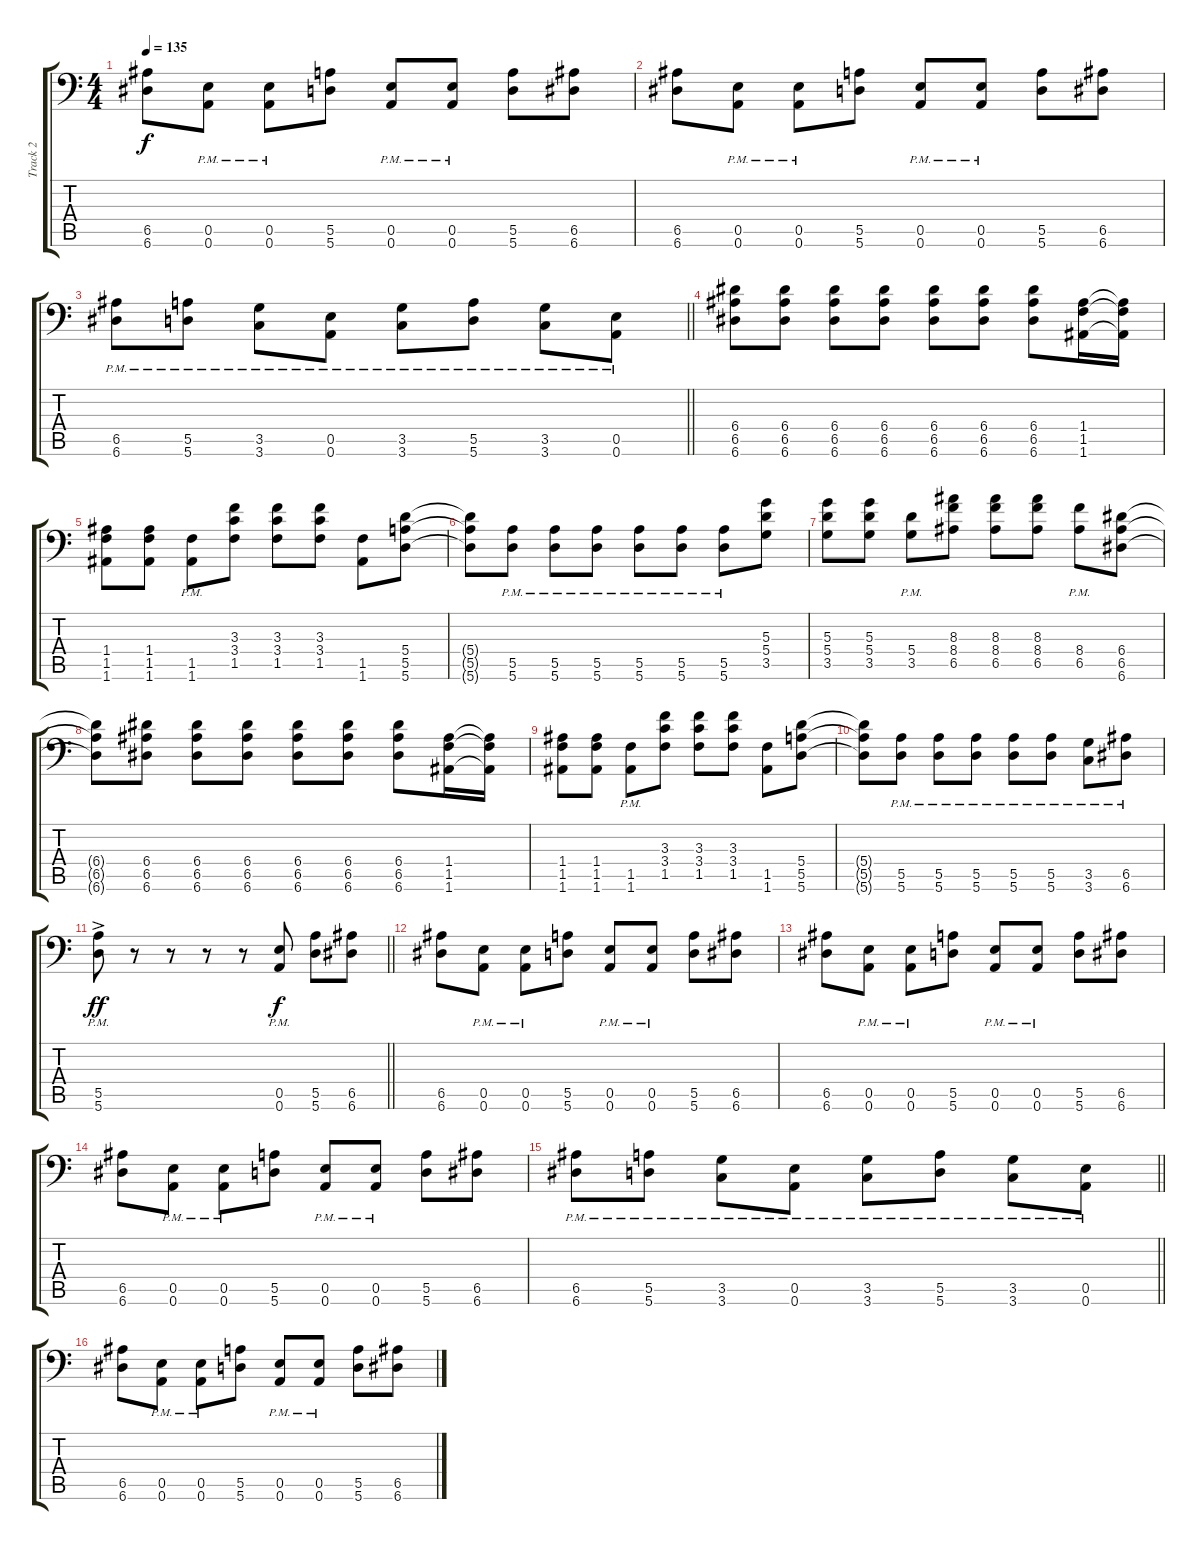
\track ("Track 2" "Track 2") {instrument distortionguitar}
\staff {score tabs}
\tuning (B3 Gb3 D3 A2 E2 A1) {hide}
\ts (4 4)
\tempo 135
\clef f4
\ks c
(6.5 6.6).8{dy f} (0.5{pm} 0.6{pm}).8 (0.5{pm} 0.6{pm}).8 (5.5 5.6).8 (0.5{pm} 0.6{pm}).8 (0.5{pm} 0.6{pm}).8 (5.5 5.6).8 (6.5 6.6).8 |
(6.5 6.6).8 (0.5{pm} 0.6{pm}).8 (0.5{pm} 0.6{pm}).8 (5.5 5.6).8 (0.5{pm} 0.6{pm}).8 (0.5{pm} 0.6{pm}).8 (5.5 5.6).8 (6.5 6.6).8 |
\barLineRight lightlight
(6.5{pm} 6.6{pm}).8 (5.5{pm} 5.6{pm}).8 (3.5{pm} 3.6{pm}).8 (0.5{pm} 0.6{pm}).8 (3.5{pm} 3.6{pm}).8 (5.5{pm} 5.6{pm}).8 (3.5{pm} 3.6{pm}).8 (0.5{pm} 0.6{pm}).8 |
(6.4 6.5 6.6).8 (6.4 6.5 6.6).8 (6.4 6.5 6.6).8 (6.4 6.5 6.6).8 (6.4 6.5 6.6).8 (6.4 6.5 6.6).8 (6.4 6.5 6.6).8 (1.4 1.5 1.6).16 (1.4{t} 1.5{t} 1.6{t}).16 |
(1.4 1.5 1.6).8 (1.4 1.5 1.6).8 (1.5{pm} 1.6{pm}).8 (3.3 3.4 1.5).8 (3.3 3.4 1.5).8 (3.3 3.4 1.5).8 (1.5 1.6).8 (5.4 5.5 5.6).8 |
(5.4{t} 5.5{t} 5.6{t}).8 (5.5{pm} 5.6{pm}).8 (5.5{pm} 5.6{pm}).8 (5.5{pm} 5.6{pm}).8 (5.5{pm} 5.6{pm}).8 (5.5{pm} 5.6{pm}).8 (5.5{pm} 5.6{pm}).8 (5.3 5.4 3.5).8 |
(5.3 5.4 3.5).8 (5.3 5.4 3.5).8 (5.4{pm} 3.5{pm}).8 (8.3 8.4 6.5).8 (8.3 8.4 6.5).8 (8.3 8.4 6.5).8 (8.4{pm} 6.5{pm}).8 (6.4 6.5 6.6).8 |
(6.4{t} 6.5{t} 6.6{t}).8 (6.4 6.5 6.6).8 (6.4 6.5 6.6).8 (6.4 6.5 6.6).8 (6.4 6.5 6.6).8 (6.4 6.5 6.6).8 (6.4 6.5 6.6).8 (1.4 1.5 1.6).16 (1.4{t} 1.5{t} 1.6{t}).16 |
(1.4 1.5 1.6).8 (1.4 1.5 1.6).8 (1.5{pm} 1.6{pm}).8 (3.3 3.4 1.5).8 (3.3 3.4 1.5).8 (3.3 3.4 1.5).8 (1.5 1.6).8 (5.4 5.5 5.6).8 |
(5.4{t} 5.5{t} 5.6{t}).8 (5.5{pm} 5.6{pm}).8 (5.5{pm} 5.6{pm}).8 (5.5{pm} 5.6{pm}).8 (5.5{pm} 5.6{pm}).8 (5.5{pm} 5.6{pm}).8 (3.5{pm} 3.6{pm}).8 (6.5{pm} 6.6{pm}).8 |
\barLineRight lightlight
(5.5{pm} 5.6{ac pm}).8{dy ff} r.8 r.8 r.8 r.8 (0.5{pm} 0.6{pm}).8{dy f} (5.5 5.6).8 (6.5 6.6).8 |
(6.5 6.6).8 (0.5{pm} 0.6{pm}).8 (0.5{pm} 0.6{pm}).8 (5.5 5.6).8 (0.5{pm} 0.6{pm}).8 (0.5{pm} 0.6{pm}).8 (5.5 5.6).8 (6.5 6.6).8 |
(6.5 6.6).8 (0.5{pm} 0.6{pm}).8 (0.5{pm} 0.6{pm}).8 (5.5 5.6).8 (0.5{pm} 0.6{pm}).8 (0.5{pm} 0.6{pm}).8 (5.5 5.6).8 (6.5 6.6).8 |
(6.5 6.6).8 (0.5{pm} 0.6{pm}).8 (0.5{pm} 0.6{pm}).8 (5.5 5.6).8 (0.5{pm} 0.6{pm}).8 (0.5{pm} 0.6{pm}).8 (5.5 5.6).8 (6.5 6.6).8 |
\barLineRight lightlight
(6.5{pm} 6.6{pm}).8 (5.5{pm} 5.6{pm}).8 (3.5{pm} 3.6{pm}).8 (0.5{pm} 0.6{pm}).8 (3.5{pm} 3.6{pm}).8 (5.5{pm} 5.6{pm}).8 (3.5{pm} 3.6{pm}).8 (0.5{pm} 0.6{pm}).8 |
(6.5 6.6).8 (0.5{pm} 0.6{pm}).8 (0.5{pm} 0.6{pm}).8 (5.5 5.6).8 (0.5{pm} 0.6{pm}).8 (0.5{pm} 0.6{pm}).8 (5.5 5.6).8 (6.5 6.6).8
